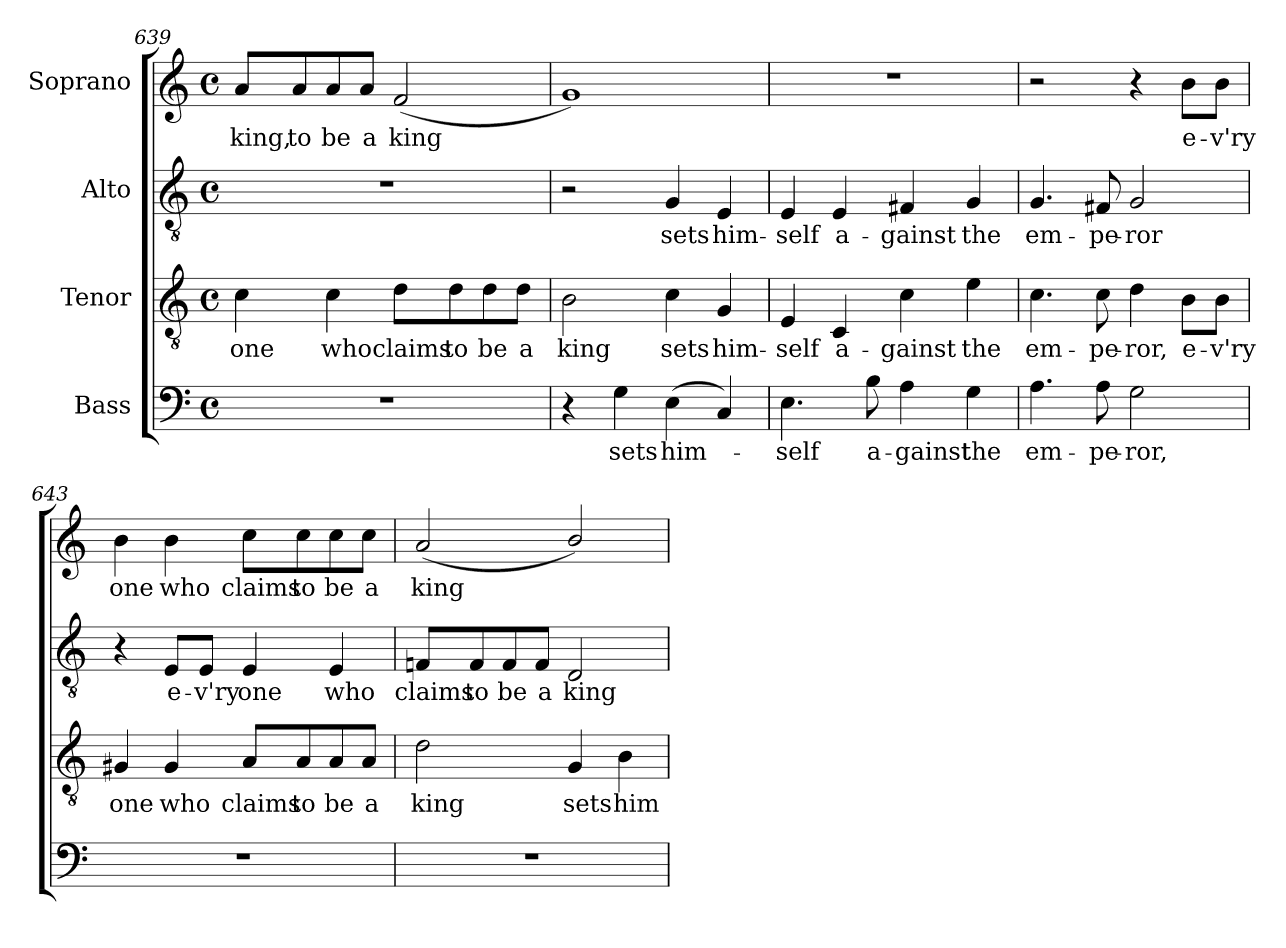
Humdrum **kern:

**kern	**text	**kern	**text	**kern	**text	**kern	**text
*part4	*part4	*part3	*part3	*part2	*part2	*part1	*part1
*staff4	*staff4	*staff3	*staff3	*staff2	*staff2	*staff1	*staff1
*I"Bass	*	*I"Tenor	*	*I"Alto	*	*I"Soprano	*
*clefF4	*	*clefGv2	*	*clefGv2	*	*clefG2	*
*	*	*ITrd7c12	*	*ITrd7c12	*	*	*
*k[]	*	*k[]	*	*k[]	*	*k[]	*
*C:	*	*C:	*	*C:	*	*C:	*
*M4/4	*	*M4/4	*	*M4/4	*	*M4/4	*
*met(c)	*	*met(c)	*	*met(c)	*	*met(c)	*
=639	=639	=639	=639	=639	=639	=639	=639
!	!	!	!LO:LY:b:color=#000000	!	!	!	!
!	!	!	!	!	!	!	!LO:LY:b:color=#000000
1r	.	4Ci\	one	1r	.	8ai/L	king,
!	!	!	!	!	!	!	!LO:LY:b:color=#000000
.	.	.	.	.	.	8ai/	to
!	!	!	!LO:LY:b:color=#000000	!	!	!	!
!	!	!	!	!	!	!	!LO:LY:b:color=#000000
.	.	4Ci\	who	.	.	8ai/	be
!	!	!	!	!	!	!	!LO:LY:b:color=#000000
.	.	.	.	.	.	8ai/J	a
!	!	!	!LO:LY:b:color=#000000	!	!	!	!
!	!	!	!	!	!	!	!LO:LY:b:color=#000000
.	.	8Di\L	claims	.	.	(2fi/	king
!	!	!	!LO:LY:b:color=#000000	!	!	!	!
.	.	8Di\	to	.	.	.	.
!	!	!	!LO:LY:b:color=#000000	!	!	!	!
.	.	8Di\	be	.	.	.	.
!	!	!	!LO:LY:b:color=#000000	!	!	!	!
.	.	8Di\J	a	.	.	.	.
=640	=640	=640	=640	=640	=640	=640	=640
!	!	!	!LO:LY:b:color=#000000	!	!	!	!
4r	.	2BBi\	king	2r	.	1gi)	.
!	!LO:LY:b:color=#000000	!	!	!	!	!	!
4Gi\	sets	.	.	.	.	.	.
!	!LO:LY:b:color=#000000	!	!	!	!	!	!
!	!	!	!LO:LY:b:color=#000000	!	!	!	!
!	!	!	!	!	!LO:LY:b:color=#000000	!	!
(4Ei\	him-	4Ci\	sets	4GGi/	sets	.	.
!	!	!	!LO:LY:b:color=#000000	!	!	!	!
!	!	!	!	!	!LO:LY:b:color=#000000	!	!
4Ci/)	.	4GGi/	him-	4EEi/	him-	.	.
!!LO:PB:g=z
=641	=641	=641	=641	=641	=641	=641	=641
!	!LO:LY:b:color=#000000	!	!	!	!	!	!
!	!	!	!LO:LY:b:color=#000000	!	!	!	!
!	!	!	!	!	!LO:LY:b:color=#000000	!	!
4.Ei\	-self	4EEi/	-self	4EEi/	-self	1r	.
!	!	!	!LO:LY:b:color=#000000	!	!	!	!
!	!	!	!	!	!LO:LY:b:color=#000000	!	!
.	.	4CCi/	a-	4EEi/	a-	.	.
!	!LO:LY:b:color=#000000	!	!	!	!	!	!
8Bi\	a-	.	.	.	.	.	.
!	!LO:LY:b:color=#000000	!	!	!	!	!	!
!	!	!	!LO:LY:b:color=#000000	!	!	!	!
!	!	!	!	!	!LO:LY:b:color=#000000	!	!
4Ai\	-gainst	4Ci\	-gainst	4FF#Xi/	-gainst	.	.
!	!LO:LY:b:color=#000000	!	!	!	!	!	!
!	!	!	!LO:LY:b:color=#000000	!	!	!	!
!	!	!	!	!	!LO:LY:b:color=#000000	!	!
4Gi\	the	4Ei\	the	4GGi/	the	.	.
=642	=642	=642	=642	=642	=642	=642	=642
!	!LO:LY:b:color=#000000	!	!	!	!	!	!
!	!	!	!LO:LY:b:color=#000000	!	!	!	!
!	!	!	!	!	!LO:LY:b:color=#000000	!	!
4.Ai\	em-	4.Ci\	em-	4.GGi/	em-	2r	.
!	!LO:LY:b:color=#000000	!	!	!	!	!	!
!	!	!	!LO:LY:b:color=#000000	!	!	!	!
!	!	!	!	!	!LO:LY:b:color=#000000	!	!
8Ai\	-pe-	8Ci\	-pe-	8FF#Xi/	-pe-	.	.
!	!LO:LY:b:color=#000000	!	!	!	!	!	!
!	!	!	!LO:LY:b:color=#000000	!	!	!	!
!	!	!	!	!	!LO:LY:b:color=#000000	!	!
2Gi\	-ror,	4Di\	-ror,	2GGi/	-ror	4r	.
!	!	!	!LO:LY:b:color=#000000	!	!	!	!
!	!	!	!	!	!	!	!LO:LY:b:color=#000000
.	.	8BBi\L	e-	.	.	8bi\L	e-
!	!	!	!LO:LY:b:color=#000000	!	!	!	!
!	!	!	!	!	!	!	!LO:LY:b:color=#000000
.	.	8BBi\J	-v'ry	.	.	8bi\J	-v'ry
=643	=643	=643	=643	=643	=643	=643	=643
!	!	!	!LO:LY:b:color=#000000	!	!	!	!
!	!	!	!	!	!	!	!LO:LY:b:color=#000000
1r	.	4GG#Xi/	one	4r	.	4bi\	one
!	!	!	!LO:LY:b:color=#000000	!	!	!	!
!	!	!	!	!	!LO:LY:b:color=#000000	!	!
!	!	!	!	!	!	!	!LO:LY:b:color=#000000
.	.	4GG#i/	who	8EEi/L	e-	4bi\	who
!	!	!	!	!	!LO:LY:b:color=#000000	!	!
.	.	.	.	8EEi/J	-v'ry	.	.
!	!	!	!LO:LY:b:color=#000000	!	!	!	!
!	!	!	!	!	!LO:LY:b:color=#000000	!	!
!	!	!	!	!	!	!	!LO:LY:b:color=#000000
.	.	8AAi/L	claims	4EEi/	one	8cci\L	claims
!	!	!	!LO:LY:b:color=#000000	!	!	!	!
!	!	!	!	!	!	!	!LO:LY:b:color=#000000
.	.	8AAi/	to	.	.	8cci\	to
!	!	!	!LO:LY:b:color=#000000	!	!	!	!
!	!	!	!	!	!LO:LY:b:color=#000000	!	!
!	!	!	!	!	!	!	!LO:LY:b:color=#000000
.	.	8AAi/	be	4EEi/	who	8cci\	be
!	!	!	!LO:LY:b:color=#000000	!	!	!	!
!	!	!	!	!	!	!	!LO:LY:b:color=#000000
.	.	8AAi/J	a	.	.	8cci\J	a
=644	=644	=644	=644	=644	=644	=644	=644
!	!	!	!LO:LY:b:color=#000000	!	!	!	!
!	!	!	!	!	!LO:LY:b:color=#000000	!	!
!	!	!	!	!	!	!	!LO:LY:b:color=#000000
1r	.	2Di\	king	8FFni/L	claims	(2ai/	king
!	!	!	!	!	!LO:LY:b:color=#000000	!	!
.	.	.	.	8FFi/	to	.	.
!	!	!	!	!	!LO:LY:b:color=#000000	!	!
.	.	.	.	8FFi/	be	.	.
!	!	!	!	!	!LO:LY:b:color=#000000	!	!
.	.	.	.	8FFi/J	a	.	.
!	!	!	!LO:LY:b:color=#000000	!	!	!	!
!	!	!	!	!	!LO:LY:b:color=#000000	!	!
.	.	4GGi/	sets	2DDi/	king	2bi/)	.
!	!	!	!LO:LY:b:color=#000000	!	!	!	!
.	.	4BBi\	him-	.	.	.	.
=	=	=	=	=	=	=	=
*-	*-	*-	*-	*-	*-	*-	*-
